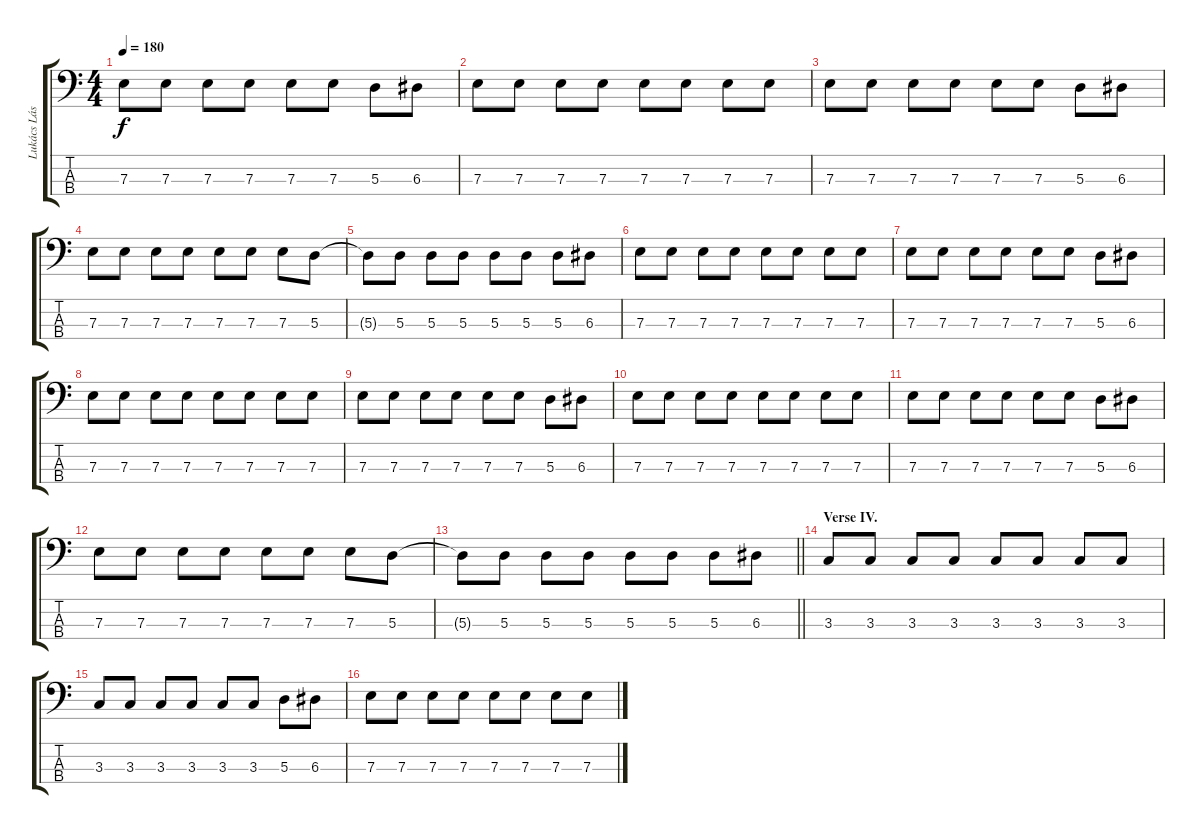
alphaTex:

\track ("Lukács László - Bass Gitár" "Lukács Lás") {instrument electricbasspick}
\staff {score tabs}
\tuning (G2 D2 A1 E1) {hide}
\ts (4 4)
\tempo 180
\clef f4
\ks c
7.3.8{dy f} 7.3.8 7.3.8 7.3.8 7.3.8 7.3.8 5.3.8 6.3.8 |
7.3.8 7.3.8 7.3.8 7.3.8 7.3.8 7.3.8 7.3.8 7.3.8 |
7.3.8 7.3.8 7.3.8 7.3.8 7.3.8 7.3.8 5.3.8 6.3.8 |
7.3.8 7.3.8 7.3.8 7.3.8 7.3.8 7.3.8 7.3.8 5.3.8 |
5.3{t}.8 5.3.8 5.3.8 5.3.8 5.3.8 5.3.8 5.3.8 6.3.8 |
7.3.8 7.3.8 7.3.8 7.3.8 7.3.8 7.3.8 7.3.8 7.3.8 |
7.3.8 7.3.8 7.3.8 7.3.8 7.3.8 7.3.8 5.3.8 6.3.8 |
7.3.8 7.3.8 7.3.8 7.3.8 7.3.8 7.3.8 7.3.8 7.3.8 |
7.3.8 7.3.8 7.3.8 7.3.8 7.3.8 7.3.8 5.3.8 6.3.8 |
7.3.8 7.3.8 7.3.8 7.3.8 7.3.8 7.3.8 7.3.8 7.3.8 |
7.3.8 7.3.8 7.3.8 7.3.8 7.3.8 7.3.8 5.3.8 6.3.8 |
7.3.8 7.3.8 7.3.8 7.3.8 7.3.8 7.3.8 7.3.8 5.3.8 |
\barLineRight lightlight
5.3{t}.8 5.3.8 5.3.8 5.3.8 5.3.8 5.3.8 5.3.8 6.3.8 |
\section ("" "Verse IV.")
3.3.8 3.3.8 3.3.8 3.3.8 3.3.8 3.3.8 3.3.8 3.3.8 |
3.3.8 3.3.8 3.3.8 3.3.8 3.3.8 3.3.8 5.3.8 6.3.8 |
7.3.8 7.3.8 7.3.8 7.3.8 7.3.8 7.3.8 7.3.8 7.3.8
